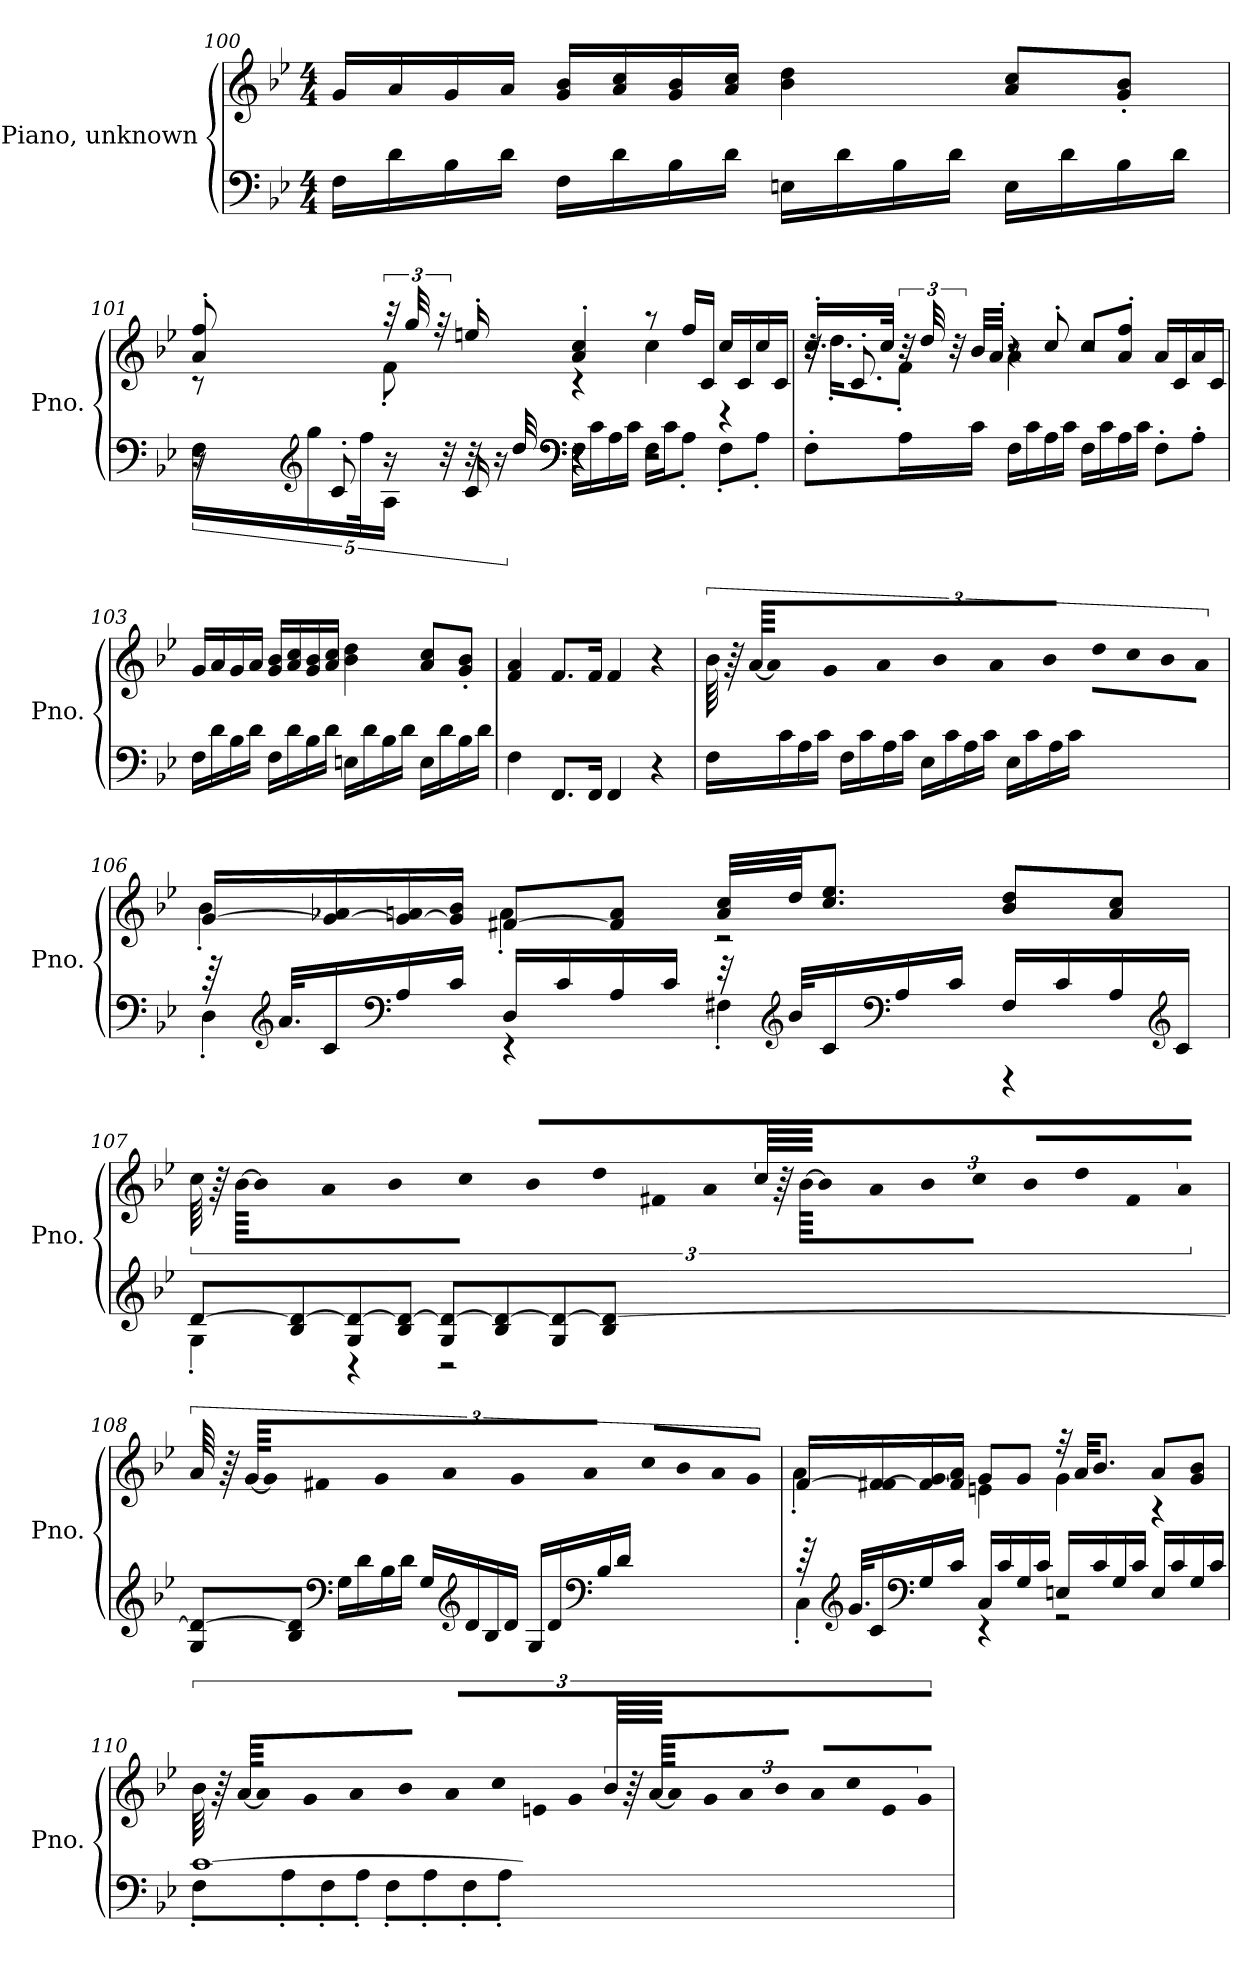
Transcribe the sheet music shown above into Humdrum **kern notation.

**kern	**kern
*part1	*part1
*staff2	*staff1
*I"Piano, unknown	*
*I'Pno.	*
*clefF4	*clefG2
*k[b-e-]	*k[b-e-]
*M4/4	*M4/4
=100	=100
16F\LL	16g/LL
16d\	16a/
16B-\	16g/
16d\JJ	16a/JJ
16F\LL	16g/ 16b-/LL
16d\	16a/ 16cc/
16B-\	16g/ 16b-/
16d\JJ	16a/ 16cc/JJ
16En\LL	4b-\ 4dd\
16d\	.
16B-\	.
16d\JJ	.
16E\LL	8a/ 8cc/L
16d\	.
16B-\	8g/' 8b-/'J
16d\JJ	.
!!LO:PB:g=z
=101	=101
*^	*^
*	*^	*	*
16r	20F\LL	8r	8a/' 8ff/'	8r
*clefG2	*	*	*	*
.	20gg\	.	.	.
8c'/	.	.	.	.
.	40ff\K	.	.	.
.	20A\JJ	16r	48r	8f'\
.	.	.	48gg/	.
.	.	.	48r	.
.	40r	.	.	.
32r	.	16c/	16een'/	.
.	20r	.	.	.
32dd/	.	.	.	.
*clefF4	*	*	*	*
4r	16F\LL	4r	4a/' 4cc/'	4r
.	16c\	.	.	.
.	16A\	.	.	.
.	16c\JJ	.	.	.
2r	16F\LL	2r	8r	4cc\
.	16c\J	.	.	.
.	8A'\J	.	16ff/LL	.
.	.	.	16c/JJ	.
.	8F'\L	.	16cc/LL	4r
.	.	.	16c/	.
.	8A'\J	.	16cc/	.
.	.	.	16c/JJ	.
*v	*v	*v	*	*
!!LO:LB:g=z
=102	=102	=102
*	*	*^
8F'\L	16.cc'/LL	32r	16r
.	.	16.dd'\KL	.
.	.	.	8.c'/
.	32cc/JJk	.	.
16A\L	48r	8f'\J	.
.	48dd/	.	.
.	48r	.	.
16c\JJ	32b-/LLL	.	.
.	32a'/JJJ	.	.
16F\LL	8r	4a\	4r
16c\	.	.	.
16A\	8cc'/	.	.
16c\JJ	.	.	.
16F\LL	8cc/L	2r	2r
16c\	.	.	.
16A\	8a/' 8ff/'J	.	.
16c\JJ	.	.	.
8F'\L	16a/LL	.	.
.	16c/	.	.
8A'\J	16a/	.	.
.	16c/JJ	.	.
*	*v	*v	*v
=103	=103
16F\LL	16g/LL
16d\	16a/
16B-\	16g/
16d\JJ	16a/JJ
16F\LL	16g/ 16b-/LL
16d\	16a/ 16cc/
16B-\	16g/ 16b-/
16d\JJ	16a/ 16cc/JJ
16En\LL	4b-\ 4dd\
16d\	.
16B-\	.
16d\JJ	.
16E\LL	8a/ 8cc/L
16d\	.
16B-\	8g/' 8b-/'J
16d\JJ	.
=104	=104
4F\	4f/ 4a/
8.FF/L	8.f/L
16FF/Jk	16f/Jk
4FF/	4f/
4r	4r
!!LO:LB:g=z
=105	=105
16F\LL	96b-\
.	96r
.	[96a/KLLL
.	32a/J]
16c\	16g/
16A\	16a/
16c\JJ	16b-/J
16F\LL	8a/
16c\	.
16A\	8b-/J
16c\JJ	.
16E-\LL	8dd\L
16c\	.
16A\	8cc\
16c\JJ	.
16E-\LL	8b-\
16c\	.
16A\	8a\J
16c\JJ	.
!!LO:LB:g=z
=106	=106
*^	*^
64r	4D'\	[16g/LL	4b-'\
*clefG2	*	*	*
32.a/KLL	.	.	.
16c/	.	16g/_ 16a-X/	.
*clefF4	*	*	*
16A/	.	16g/_ 16an/	.
16c/JJ	.	16g/] 16b-/JJ	.
16D/LL	4r	[8f#X/L	4a'\
16c/	.	.	.
16A/	.	8f#/] 8a/J	.
16c/JJ	.	.	.
32r	4F#X'\	32a/ 32cc/LLL	2r
*clefG2	*	*	*
32b-/KLL	.	32dd/JJ	.
16c/	.	8.cc/ 8.ee-/J	.
*clefF4	*	*	*
16A/	.	.	.
16c/JJ	.	.	.
16F#/LL	4r	8b-/ 8dd/L	.
16c/	.	.	.
16A/	.	8a/ 8cc/J	.
*clefG2	*	*	*
16c/JJ	.	.	.
*	*	*v	*v
!!LO:LB:g=z
=107	=107	=107
[8d/L	4G'\	96cc\
.	.	96r
.	.	[96b-\KLLL
.	.	32b-\J]
.	.	16a\
8B-/ 8d/_	.	16b-\
.	.	16cc\JJ
8G/ 8d/_	4r	16b-/LL
.	.	16dd/
8B-/ 8d/_J	.	16f#X/
.	.	16a/
8G/ 8d/_L	2r	96cc/JJkk
.	.	96r
.	.	[96b-\KLLL
.	.	32b-\J]
.	.	16a\
8B-/ 8d/_	.	16b-\
.	.	16cc\JJ
8G/ 8d/_	.	16b-/LL
.	.	16dd/
8B-/ 8d/_J	.	16f#/
.	.	16a/JJ
*v	*v	*
!!LO:LB:g=z
=108	=108
8G/ 8d/_L	96a/
.	96r
.	[96g/KLLL
.	32g/J]
.	16f#X/
8B-/ 8d/]J	16g/
.	16a/J
*clefF4	*
16G\LL	8g/
16d\	.
16B-\	8a/J
16d\JJ	.
16G/LL	8cc/L
*clefG2	*
16d/	.
16B-/	8b-/
16d/JJ	.
16G/LL	8a/
16d/	.
*clefF4	*
16B-/	8g/J
16d/JJ	.
!!LO:PB:g=z
=109	=109
*^	*^
64r	4C'\	[16f/LL	4a'\
*clefG2	*	*	*
32.g/KLL	.	.	.
16c/	.	16f/_ 16f#X/	.
*clefF4	*	*	*
16G/	.	16f/_ 16g/	.
16c/JJ	.	16f/] 16a/JJ	.
16C/LL	4r	8g/L	4en\
16c/	.	.	.
16G/	.	8g/J	.
16c/JJ	.	.	.
16En/LL	2r	32r	4g\
.	.	32a/KKL	.
16c/	.	8.b-/J	.
16G/	.	.	.
16c/JJ	.	.	.
16E/LL	.	8a/L	4r
16c/	.	.	.
16G/	.	8g/ 8b-/J	.
16c/JJ	.	.	.
*	*	*v	*v
!!LO:LB:g=z
=110	=110	=110
[1c	8F'\L	96b-\
.	.	96r
.	.	[96a/KLLL
.	.	32a/J]
.	.	16g/
.	8A'\	16a/
.	.	16b-/JJ
.	8F'\	16a/LL
.	.	16cc/
.	8A'\J	16en/
.	.	16g/
.	8F'\L	96b-/JJkk
.	.	96r
.	.	[96a/KLLL
.	.	32a/J]
.	.	16g/
.	8A'\	16a/
.	.	16b-/JJ
.	8F'\	16a/LL
.	.	16cc/
.	8A'\J	16e/
.	.	16g/JJ
*v	*v	*
=	=
*-	*-
